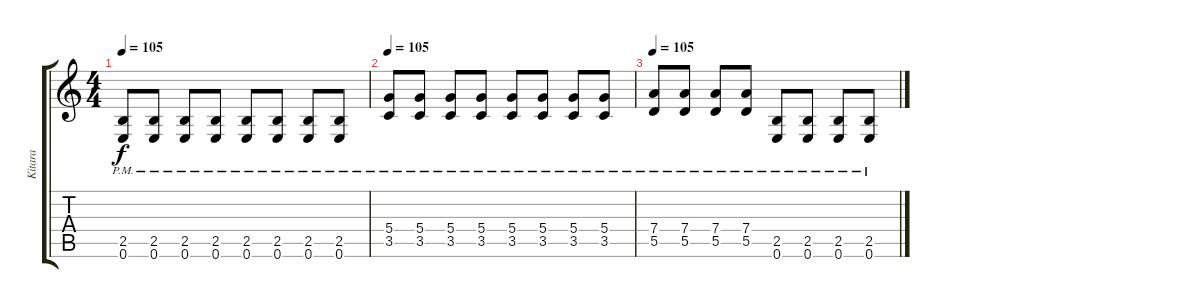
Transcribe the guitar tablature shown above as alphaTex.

\track ("Kitara" "Kitara") {instrument electricguitarclean}
\staff {score tabs}
\tuning (E4 B3 G3 D3 A2 E2) {hide}
\ts (4 4)
\tempo 105
\clef g2
\ks c
(2.5{pm} 0.6{pm}).8{dy f} (2.5{pm} 0.6{pm}).8 (2.5{pm} 0.6{pm}).8 (2.5{pm} 0.6{pm}).8 (2.5{pm} 0.6{pm}).8 (2.5{pm} 0.6{pm}).8 (2.5{pm} 0.6{pm}).8 (2.5{pm} 0.6{pm}).8 |
\tempo 105
(5.4{pm} 3.5{pm}).8 (5.4{pm} 3.5{pm}).8 (5.4{pm} 3.5{pm}).8 (5.4{pm} 3.5{pm}).8 (5.4{pm} 3.5{pm}).8 (5.4{pm} 3.5{pm}).8 (5.4{pm} 3.5{pm}).8 (5.4{pm} 3.5{pm}).8 |
\tempo 105
(7.4{pm} 5.5{pm}).8 (7.4{pm} 5.5{pm}).8 (7.4{pm} 5.5{pm}).8 (7.4{pm} 5.5{pm}).8 (2.5{pm} 0.6{pm}).8 (2.5{pm} 0.6{pm}).8 (2.5{pm} 0.6{pm}).8 (2.5{pm} 0.6{pm}).8
